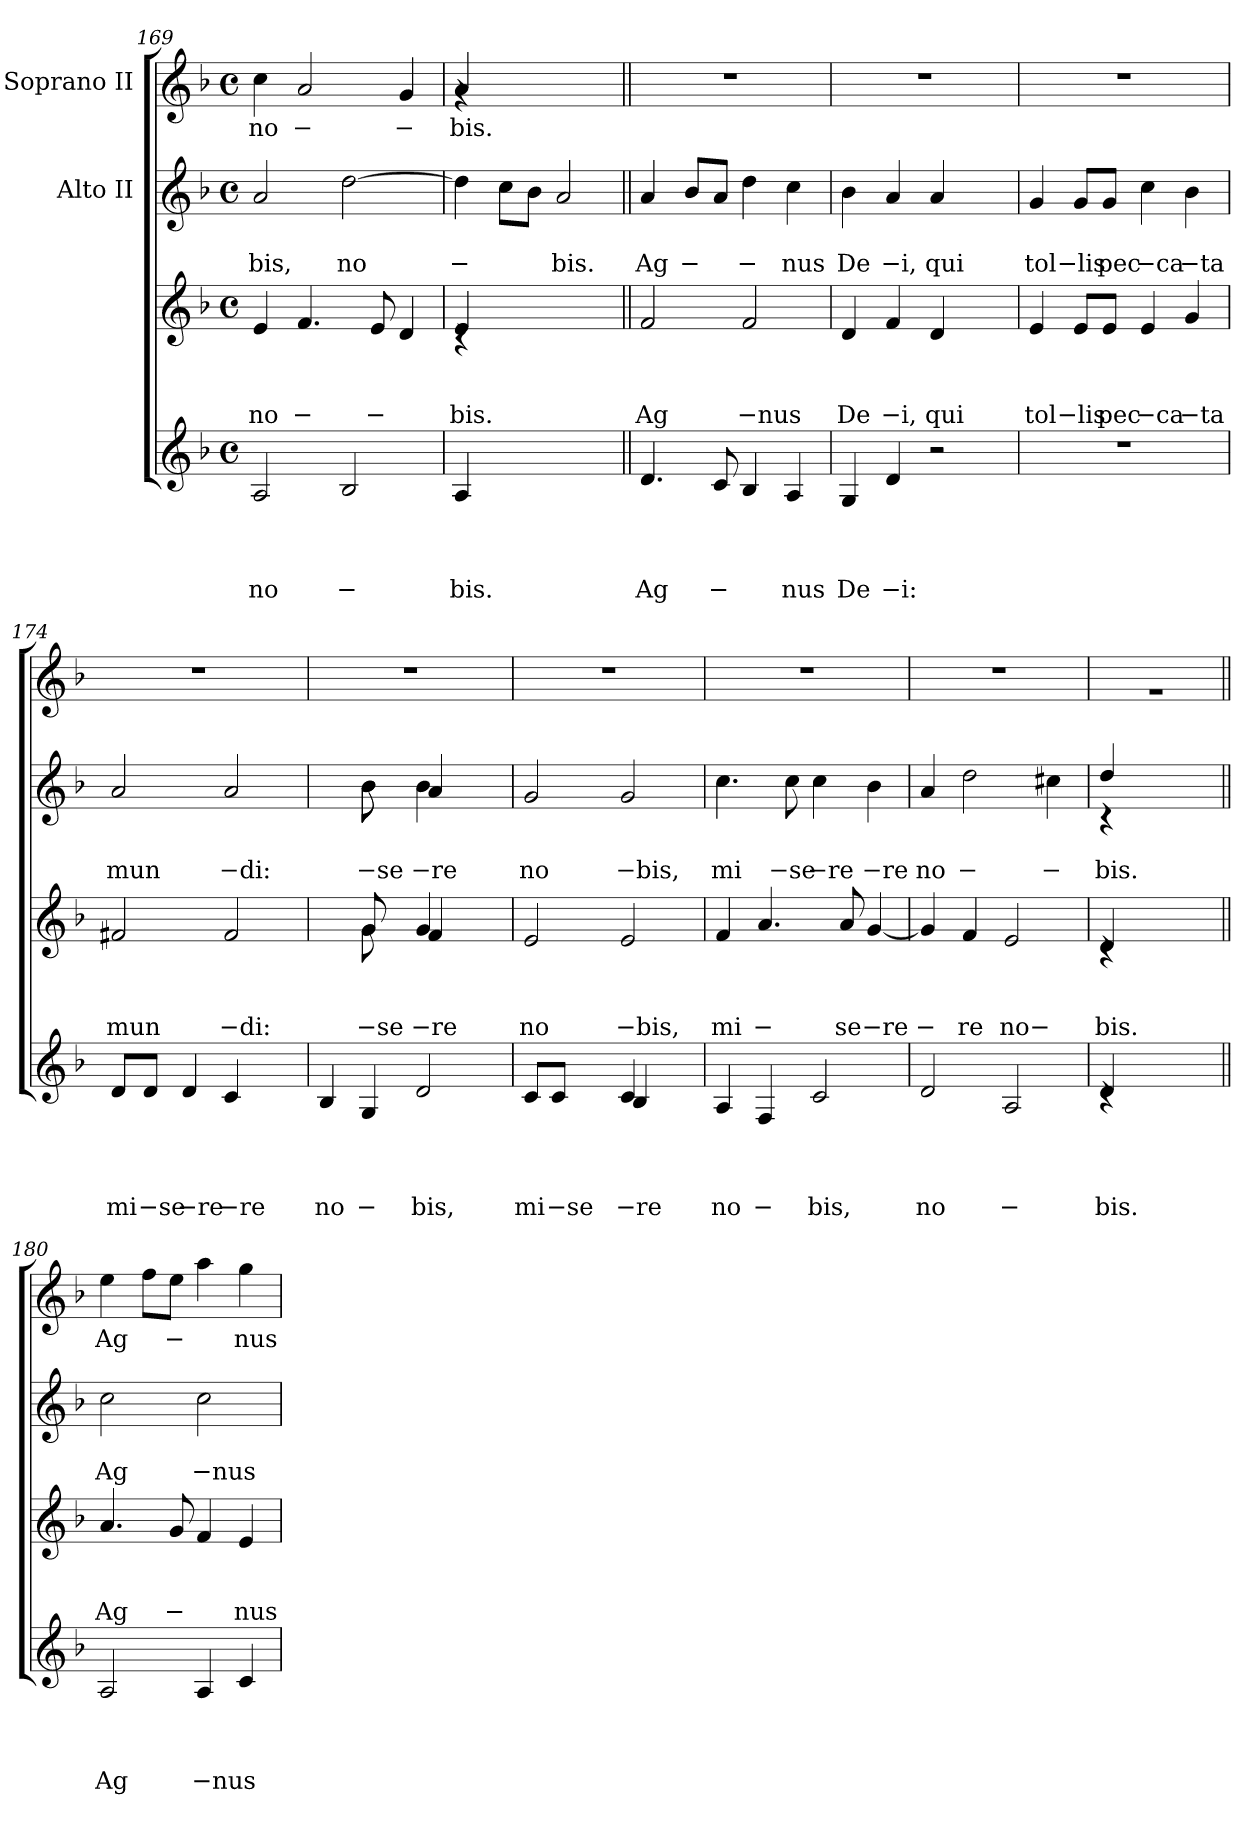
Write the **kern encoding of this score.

**kern	**text	**text	**text	**text	**kern	**text	**text	**text	**kern	**text	**text	**kern	**text
*part4	*part4	*part4	*part4	*part4	*part3	*part3	*part3	*part3	*part2	*part2	*part2	*part1	*part1
*staff4	*staff4	*staff4	*staff4	*staff4	*staff3	*staff3	*staff3	*staff3	*staff2	*staff2	*staff2	*staff1	*staff1
*	*	*	*	*	*	*	*	*	*I"Alto II	*	*	*I"Soprano II	*
*clefG2	*	*	*	*	*clefG2	*	*	*	*clefG2	*	*	*clefG2	*
*k[b-]	*	*	*	*	*k[b-]	*	*	*	*k[b-]	*	*	*k[b-]	*
*F:	*	*	*	*	*F:	*	*	*	*F:	*	*	*F:	*
*M4/4	*	*	*	*	*M4/4	*	*	*	*M4/4	*	*	*M4/4	*
*met(c)	*	*	*	*	*met(c)	*	*	*	*met(c)	*	*	*met(c)	*
=169	=169	=169	=169	=169	=169	=169	=169	=169	=169	=169	=169	=169	=169
!	!	!	!	!LO:LY:b	!	!	!	!LO:LY:b	!	!	!LO:LY:b	!	!LO:LY:b
2A/	.	.	.	no	4e/	.	.	no	2a/	.	bis,	4cc\	no
!	!	!	!	!	!	!	!	!LO:LY:b	!	!	!	!	!LO:LY:b
.	.	.	.	.	4.f/	.	.	−	.	.	.	2a/	−
!	!	!	!	!LO:LY:b	!	!	!	!	!	!	!LO:LY:b	!	!
2B-/	.	.	.	−	.	.	.	.	[>2dd\	.	no	.	.
!	!	!	!	!	!	!	!	!LO:LY:b	!	!	!	!	!
.	.	.	.	.	8e/	.	.	−	.	.	.	.	.
!	!	!	!	!	!	!	!	!	!	!	!	!	!LO:LY:b
.	.	.	.	.	4d/	.	.	.	.	.	.	4g/	−
=170	=170	=170	=170	=170	=170	=170	=170	=170	=170	=170	=170	=170	=170
!LO:N:head=solid	!	!	!	!LO:LY:b	!LO:N:head=solid	!	!	!LO:LY:b	!	!	!LO:LY:b	!LO:N:head=solid	!LO:LY:b
*	*	*	*	*	*^	*	*	*	*	*	*	*^	*
4A/	.	.	.	bis.	4e/	4rc	.	.	bis.	4dd\]	.	−	4a/	4rf	bis.
2.ryy	.	.	.	.	2.ryy	2.ryy	.	.	.	8cc\L	.	.	2.ryy	2.ryy	.
.	.	.	.	.	.	.	.	.	.	8b-\J	.	.	.	.	.
!	!	!	!	!	!	!	!	!	!	!	!	!LO:LY:b	!	!	!
.	.	.	.	.	.	.	.	.	.	2a/	.	bis.	.	.	.
*	*	*	*	*	*v	*v	*	*	*	*	*	*	*v	*v	*
!!LO:PB:g=z
=171||	=171||	=171||	=171||	=171||	=171||	=171||	=171||	=171||	=171||	=171||	=171||	=171||	=171||
!	!	!	!	!LO:LY:b	!	!	!	!LO:LY:b	!	!	!LO:LY:b	!	!
4.d/	.	.	.	Ag	2f/	.	.	Ag	4a/	.	Ag	1r	.
!	!	!	!	!	!	!	!	!	!	!	!LO:LY:b	!	!
.	.	.	.	.	.	.	.	.	8b-/L	.	−	.	.
!	!	!	!	!LO:LY:b	!	!	!	!	!	!	!	!	!
8c/	.	.	.	−	.	.	.	.	8a/J	.	.	.	.
!	!	!	!	!	!	!	!	!LO:LY:b:rj	!	!	!LO:LY:b	!	!
4B-/	.	.	.	.	2f/	.	.	−nus	4dd\	.	−	.	.
!	!	!	!	!LO:LY:b	!	!	!	!	!	!	!LO:LY:b	!	!
4A/	.	.	.	nus	.	.	.	.	4cc\	.	nus	.	.
=172	=172	=172	=172	=172	=172	=172	=172	=172	=172	=172	=172	=172	=172
!	!	!	!	!LO:LY:b	!	!	!	!LO:LY:b	!	!	!LO:LY:b	!	!
4G/	.	.	.	De	4d/	.	.	De	4b-\	.	De	1r	.
!	!	!	!	!LO:LY:b:rj	!	!	!	!LO:LY:b:rj	!	!	!LO:LY:b:rj	!	!
4d/	.	.	.	−i:	4f/	.	.	−i,	4a/	.	−i,	.	.
!	!	!	!	!	!	!	!	!LO:LY:b	!	!	!LO:LY:b	!	!
2r	.	.	.	.	4d/	.	.	qui	4a/	.	qui	.	.
.	.	.	.	.	4ryy	.	.	.	4ryy	.	.	.	.
=173	=173	=173	=173	=173	=173	=173	=173	=173	=173	=173	=173	=173	=173
!	!	!	!	!	!	!	!	!LO:LY:b	!	!	!LO:LY:b	!	!
1r	.	.	.	.	4e/	.	.	tol	4g/	.	tol	1r	.
!	!	!	!	!	!	!	!	!LO:LY:b:rj	!	!	!LO:LY:b:rj	!	!
.	.	.	.	.	8e/L	.	.	−lis	8g/L	.	−lis	.	.
!	!	!	!	!	!	!	!	!LO:LY:b	!	!	!LO:LY:b	!	!
.	.	.	.	.	8e/J	.	.	pec	8g/J	.	pec	.	.
!	!	!	!	!	!	!	!	!LO:LY:b:rj	!	!	!LO:LY:b:rj	!	!
.	.	.	.	.	4e/	.	.	−ca	4cc\	.	−ca	.	.
!	!	!	!	!	!	!	!	!LO:LY:b:rj	!	!	!LO:LY:b:rj	!	!
.	.	.	.	.	4g/	.	.	−ta	4b-\	.	−ta	.	.
=174	=174	=174	=174	=174	=174	=174	=174	=174	=174	=174	=174	=174	=174
!	!	!	!	!LO:LY:b	!	!	!	!LO:LY:b	!	!	!LO:LY:b	!	!
8d/L	.	.	.	mi	2f#X/	.	.	mun	2a/	.	mun	1r	.
!	!	!	!	!LO:LY:b:rj	!	!	!	!	!	!	!	!	!
8d/J	.	.	.	−se	.	.	.	.	.	.	.	.	.
!	!	!	!	!LO:LY:b:rj	!	!	!	!	!	!	!	!	!
4d/	.	.	.	−re	.	.	.	.	.	.	.	.	.
!	!	!	!	!LO:LY:b:rj	!	!	!	!LO:LY:b:rj	!	!	!LO:LY:b:rj	!	!
4c/	.	.	.	−re	2f#/	.	.	−di:	2a/	.	−di:	.	.
4ryy	.	.	.	.	.	.	.	.	.	.	.	.	.
!!LO:LB:g=z
=175	=175	=175	=175	=175	=175	=175	=175	=175	=175	=175	=175	=175	=175
!	!	!	!	!LO:LY:b	!	!	!	!	!	!	!	!	!
*	*	*	*	*	*^	*	*	*	*^	*	*	*	*
*	*	*	*	*	*	*^	*	*	*	*	*^	*	*	*	*
4B-/	.	.	.	no	4ryy	4ryy	2ryy	.	.	.	4ryy	4ryy	2ryy	.	.	1r	.
!	!	!	!	!LO:LY:b	!	!	!	!	!	!LO:LY:b	!	!	!	!	!	!	!
!	!	!	!	!	!	!	!	!	!	!LO:LY:b:rj	!	!	!	!	!LO:LY:b	!	!
!	!	!	!	!	!	!	!	!	!	!	!	!	!	!	!LO:LY:b:rj	!	!
4G/	.	.	.	−	8g/	8g\	.	.	.	−se	8b-\	8b-\	.	.	−se	.	.
.	.	.	.	.	4ryy	8ryy	.	.	.	.	4ryy	8ryy	.	.	.	.	.
!	!	!	!	!LO:LY:b	!	!	!	!	!	!LO:LY:b:rj	!	!	!	!	!	!	!
!	!	!	!	!	!	!	!	!	!	!LO:LY:b:rj	!	!	!	!	!LO:LY:b:rj	!	!
!	!	!	!	!	!	!	!	!	!	!	!	!	!	!	!LO:LY:b:rj	!	!
2d/	.	.	.	bis,	.	4g/	4f/	.	.	−re	.	4b-\	4a/	.	−re	.	.
.	.	.	.	.	4.ryy	.	.	.	.	.	4.ryy	.	.	.	.	.	.
.	.	.	.	.	.	4ryy	4ryy	.	.	.	.	4ryy	4ryy	.	.	.	.
=176	=176	=176	=176	=176	=176	=176	=176	=176	=176	=176	=176	=176	=176	=176	=176	=176	=176
!	!	!	!	!LO:LY:b	!	!	!	!	!	!LO:LY:b	!	!	!	!	!LO:LY:b	!	!
*	*	*	*	*	*v	*v	*v	*	*	*	*	*	*	*	*	*	*
*^	*	*	*	*	*	*	*	*	*v	*v	*v	*	*	*	*
8c/L	2ryy	.	.	.	mi	2e/	.	.	no	2g/	.	no	1r	.
!	!	!	!	!	!LO:LY:b:rj	!	!	!	!	!	!	!	!	!
8c/J	.	.	.	.	−se	.	.	.	.	.	.	.	.	.
4ryy	.	.	.	.	.	.	.	.	.	.	.	.	.	.
!	!	!	!	!	!LO:LY:b:rj	!	!	!	!	!	!	!	!	!
!	!	!	!	!	!LO:LY:b:rj	!	!	!	!LO:LY:b:rj	!	!	!LO:LY:b:rj	!	!
4c/	4B-/	.	.	.	−re	2e/	.	.	−bis,	2g/	.	−bis,	.	.
4ryy	4ryy	.	.	.	.	.	.	.	.	.	.	.	.	.
=177	=177	=177	=177	=177	=177	=177	=177	=177	=177	=177	=177	=177	=177	=177
!	!	!	!	!	!LO:LY:b	!	!	!	!LO:LY:b	!	!	!LO:LY:b	!	!
*v	*v	*	*	*	*	*	*	*	*	*	*	*	*	*
4A/	.	.	.	no	4f/	.	.	mi	4.cc\	.	mi	1r	.
!	!	!	!	!LO:LY:b	!	!	!	!LO:LY:b	!	!	!	!	!
4F/	.	.	.	−	4.a/	.	.	−	.	.	.	.	.
!	!	!	!	!	!	!	!	!	!	!	!LO:LY:b:rj	!	!
.	.	.	.	.	.	.	.	.	8cc\	.	−se	.	.
!	!	!	!	!LO:LY:b	!	!	!	!	!	!	!LO:LY:b:rj	!	!
2c/	.	.	.	bis,	.	.	.	.	4cc\	.	−re	.	.
!	!	!	!	!	!	!	!	!LO:LY:b	!	!	!	!	!
.	.	.	.	.	8a/	.	.	se	.	.	.	.	.
!	!	!	!	!	!	!	!	!LO:LY:b:rj	!	!	!LO:LY:b:rj	!	!
.	.	.	.	.	[<4g/	.	.	−re	4b-\	.	−re	.	.
=178	=178	=178	=178	=178	=178	=178	=178	=178	=178	=178	=178	=178	=178
!	!	!	!	!LO:LY:b	!	!	!	!LO:LY:b	!	!	!LO:LY:b	!	!
2d/	.	.	.	no	4g/]	.	.	−	4a/	.	no	1r	.
!	!	!	!	!	!	!	!	!LO:LY:b	!	!	!LO:LY:b	!	!
.	.	.	.	.	4f/	.	.	re	2dd\	.	−	.	.
!	!	!	!	!LO:LY:b	!	!	!	!LO:LY:b	!	!	!	!	!
2A/	.	.	.	−	2e/	.	.	no−	.	.	.	.	.
!	!	!	!	!	!	!	!	!	!	!	!LO:LY:b	!	!
.	.	.	.	.	.	.	.	.	4cc#X\	.	−	.	.
=179	=179	=179	=179	=179	=179	=179	=179	=179	=179	=179	=179	=179	=179
!LO:N:head=solid	!	!	!	!LO:LY:b	!LO:N:head=solid	!	!	!LO:LY:b	!LO:N:head=solid	!	!LO:LY:b	!LO:N:vis=1	!
*^	*	*	*	*	*^	*	*	*	*^	*	*	*	*
4d/	4rB	.	.	.	bis.	4d/	4rB	.	.	bis.	4dd/	4rc	.	bis.	1ra	.
2.ryy	2.ryy	.	.	.	.	2.ryy	2.ryy	.	.	.	2.ryy	2.ryy	.	.	.	.
!!LO:LB:g=z
=180||	=180||	=180||	=180||	=180||	=180||	=180||	=180||	=180||	=180||	=180||	=180||	=180||	=180||	=180||	=180||	=180||
!	!	!	!	!	!LO:LY:b	!	!	!	!	!LO:LY:b	!	!	!	!LO:LY:b	!	!LO:LY:b
*v	*v	*	*	*	*	*	*	*	*	*	*v	*v	*	*	*	*
*	*	*	*	*	*v	*v	*	*	*	*	*	*	*	*
2A/	.	.	.	Ag	4.a/	.	.	Ag	2cc\	.	Ag	4ee\	Ag
.	.	.	.	.	.	.	.	.	.	.	.	8ff\L	.
!	!	!	!	!	!	!	!	!LO:LY:b	!	!	!	!	!LO:LY:b
.	.	.	.	.	8g/	.	.	−	.	.	.	8ee\J	−
!	!	!	!	!LO:LY:b:rj	!	!	!	!	!	!	!LO:LY:b:rj	!	!
4A/	.	.	.	−nus	4f/	.	.	.	2cc\	.	−nus	4aa\	.
!	!	!	!	!	!	!	!	!LO:LY:b	!	!	!	!	!LO:LY:b
4c/	.	.	.	.	4e/	.	.	nus	.	.	.	4gg\	nus
=	=	=	=	=	=	=	=	=	=	=	=	=	=
*-	*-	*-	*-	*-	*-	*-	*-	*-	*-	*-	*-	*-	*-
